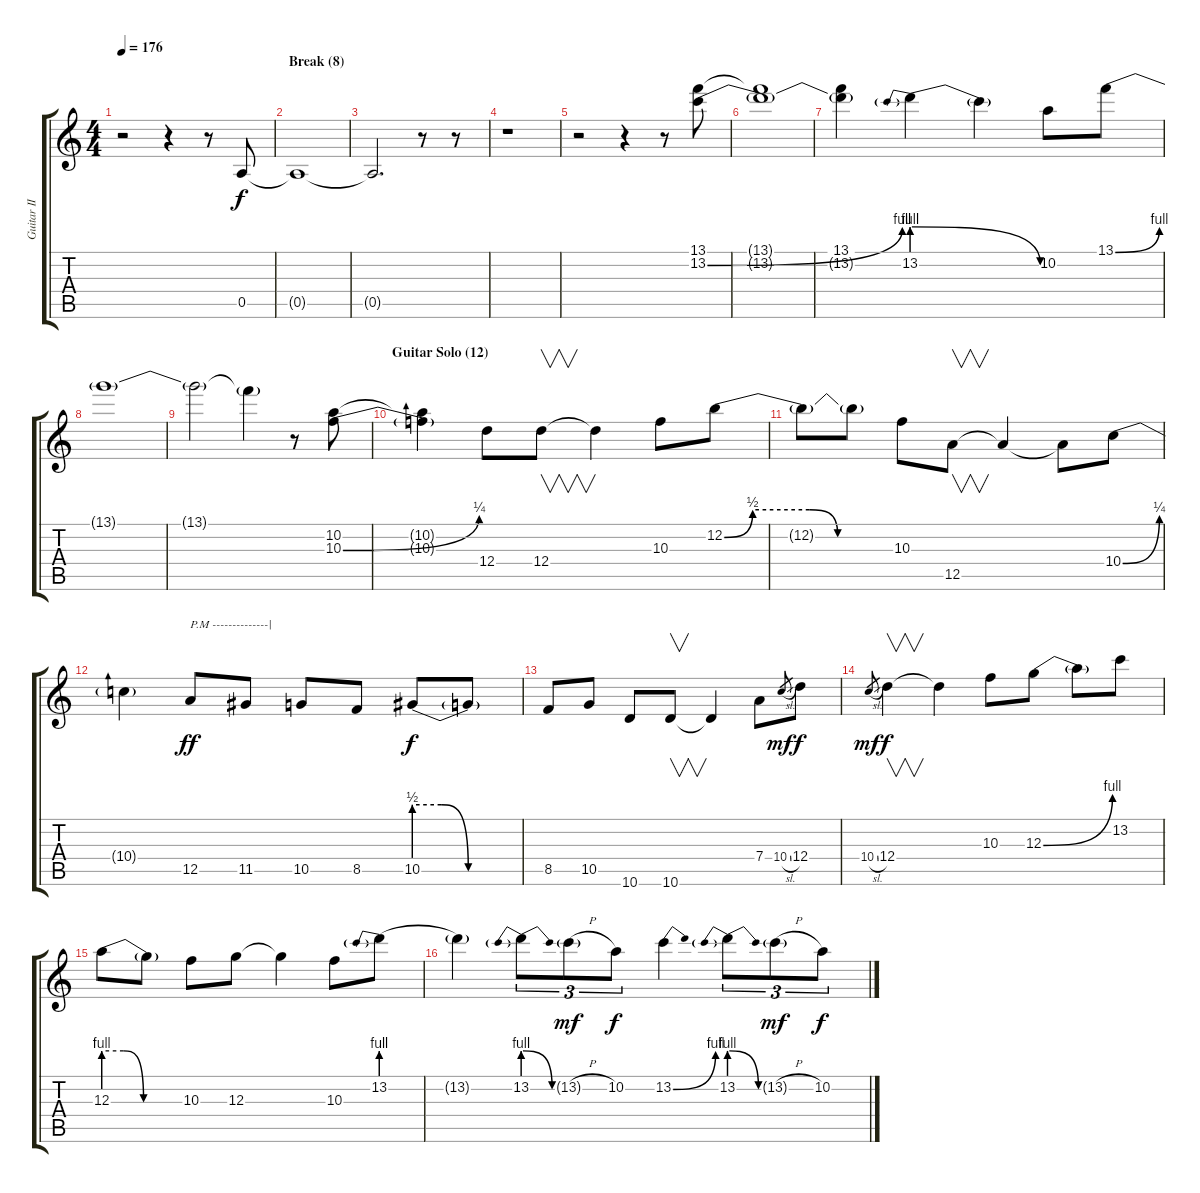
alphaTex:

\track ("Guitar II" "Guitar II") {instrument overdrivenguitar}
\staff {score tabs}
\tuning (E4 B3 G3 D3 A2 E2) {hide}
\ts (4 4)
\tempo 176
\clef g2
\ks c
r.2{dy f} r.4 r.8 0.5.8 |
\section ("" "Break (8)")
0.5{t}.1 |
0.5{t}.2{d} r.8 r.8 |
r.1 |
r.2 r.4 r.8 (13.1 13.2{be (bend 0 0 60 4)}).8 |
(13.1{t} 13.2{t}).1 |
(13.1 13.2{t}).4 13.2{be (prebendrelease 0 4 60 0)}.4 13.2{t}.4 10.2.8 13.1{be (bend 0 0 60 4)}.8 |
13.1{t}.1 |
13.1{t}.2 13.1{t}.4 r.8 (10.2 10.3{be (bend 0 0 60 1)}).8 |
\section ("" "Guitar Solo (12)")
(10.2{t} 10.3{t}).4 12.4.8 12.4.8{v} 12.4{t}.4 10.3.8 12.2{be (custom 0 0 10 2 30 2 40 0 60 0)}.8 |
12.2{t}.8 12.2{t}.8 10.3.8 12.5.8{v} 12.5{t}.4 12.5{t}.8 10.4{be (bend 0 0 60 1)}.8 |
10.4{t}.4 12.5.8{txt "P.M --------------|" dy ff} 11.5.8 10.5.8 8.5.8 10.5{be (custom 0 2 15 2 30 0 60 0)}.8{dy f} 10.5{t}.8 |
8.5.8 10.5.8 10.6.8 10.6.8{v} 10.6{t}.4 7.4.8 10.4{sl}.8{gr dy mf} 12.4.8{dy f} |
10.4{sl}.8{gr dy mf} 12.4.4{v dy f} 12.4{t}.4 10.3.8 12.3{be (bend 0 0 60 4)}.8 12.3{t}.8 13.2.8 |
12.3{be (custom 0 4 15 4 30 0 60 0)}.8 12.3{t}.8 10.3.8 12.3.8 12.3{t}.4 10.3.8 13.2{be (prebend 0 4 60 4)}.8 |
13.2{t}.4 13.2{be (prebendrelease 0 4 60 0)}.8{tu (3 2)} 13.2{h g}.8{tu (3 2) dy mf} 10.2.8{tu (3 2) dy f} 13.2{be (bend 0 0 60 4)}.4 13.2{be (prebendrelease 0 4 60 0)}.8{tu (3 2)} 13.2{h g}.8{tu (3 2) dy mf} 10.2.8{tu (3 2) dy f}
